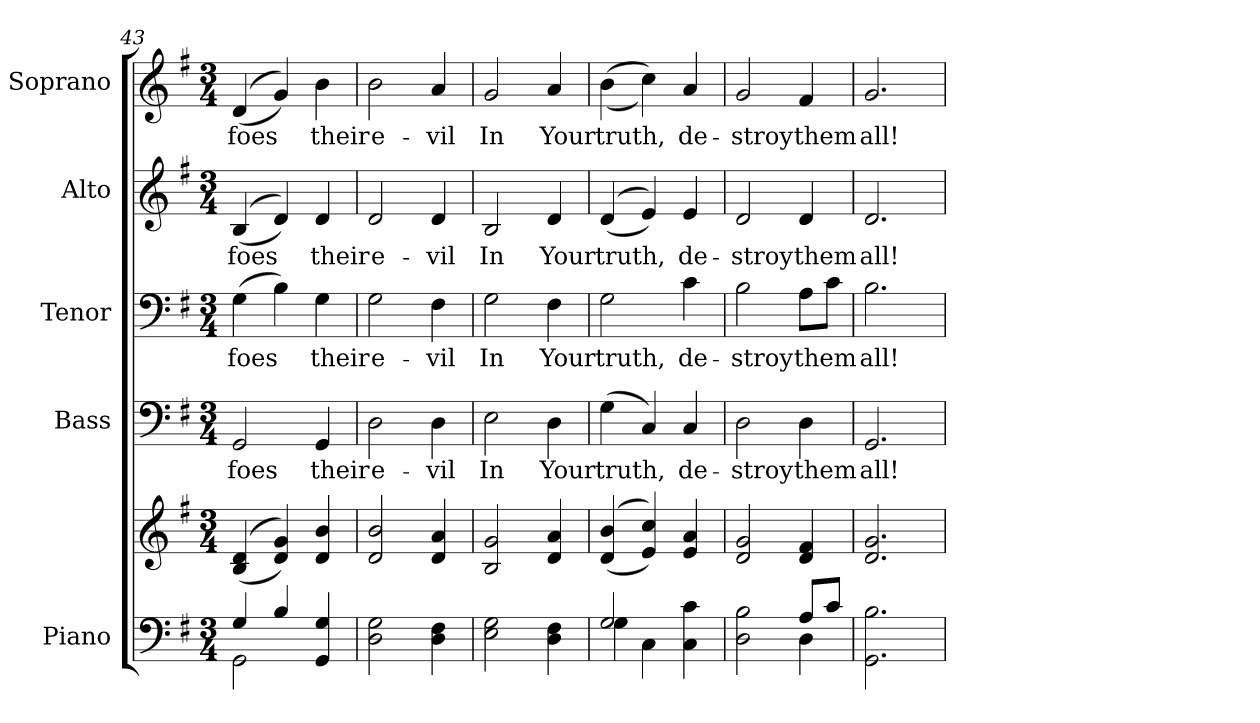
**kern	**kern	**kern	**text	**kern	**text	**kern	**text	**kern	**text
*part5	*part5	*part4	*part4	*part3	*part3	*part2	*part2	*part1	*part1
*staff6	*staff5	*staff4	*staff4	*staff3	*staff3	*staff2	*staff2	*staff1	*staff1
*I"Piano	*	*I"Bass	*	*I"Tenor	*	*I"Alto	*	*I"Soprano	*
*I'Pno.	*	*I'B.	*	*I'T.	*	*I'A.	*	*I'S.	*
*clefF4	*clefG2	*clefF4	*	*clefF4	*	*clefG2	*	*clefG2	*
*k[f#]	*k[f#]	*k[f#]	*	*k[f#]	*	*k[f#]	*	*k[f#]	*
*G:	*G:	*G:	*	*G:	*	*G:	*	*G:	*
*M3/4	*M3/4	*M3/4	*	*M3/4	*	*M3/4	*	*M3/4	*
=43	=43	=43	=43	=43	=43	=43	=43	=43	=43
*^	*	*	*	*	*	*	*	*	*
!	!	!	!	!LO:LY:b:color=#000000	!	!	!	!	!	!
!	!	!	!	!	!	!LO:LY:b:color=#000000	!	!	!	!
!	!	!	!	!	!	!	!	!LO:LY:b:color=#000000	!	!
!	!	!	!	!	!	!	!	!	!	!LO:LY:b:color=#000000
4Gi/	2GGi\	((4Bi/ 4di	2GGi/	foes	(4Gi\	foes	((4Bi/	foes	((4di/	foes
4Bi/	.	4di/ 4gi))	.	.	4Bi\)	.	4di/))	.	4gi/))	.
!	!	!	!	!LO:LY:b:color=#000000	!	!	!	!	!	!
!	!	!	!	!	!	!LO:LY:b:color=#000000	!	!	!	!
!	!	!	!	!	!	!	!	!LO:LY:b:color=#000000	!	!
!	!	!	!	!	!	!	!	!	!	!LO:LY:b:color=#000000
4GGi/ 4Gi	4ryy	4di/ 4bi	4GGi/	their	4Gi\	their	4di/	their	4bi\	their
*v	*v	*	*	*	*	*	*	*	*	*
=44	=44	=44	=44	=44	=44	=44	=44	=44	=44
*^	*	*	*	*	*	*	*	*	*
!	!	!	!	!LO:LY:b:color=#000000	!	!	!	!	!	!
*v	*v	*	*	*	*	*	*	*	*	*
*^	*	*	*	*	*	*	*	*	*
!	!	!	!	!	!	!LO:LY:b:color=#000000	!	!	!	!
*v	*v	*	*	*	*	*	*	*	*	*
*^	*	*	*	*	*	*	*	*	*
!	!	!	!	!	!	!	!	!LO:LY:b:color=#000000	!	!
*v	*v	*	*	*	*	*	*	*	*	*
*^	*	*	*	*	*	*	*	*	*
!	!	!	!	!	!	!	!	!	!	!LO:LY:b:color=#000000
*v	*v	*	*	*	*	*	*	*	*	*
2Di\ 2Gi	2di/ 2bi	2Di\	e-	2Gi\	e-	2di/	e-	2bi\	e-
!	!	!	!LO:LY:b:color=#000000	!	!	!	!	!	!
!	!	!	!	!	!LO:LY:b:color=#000000	!	!	!	!
!	!	!	!	!	!	!	!LO:LY:b:color=#000000	!	!
!	!	!	!	!	!	!	!	!	!LO:LY:b:color=#000000
4Di\ 4F#i	4di/ 4ai	4Di\	-vil	4F#i\	-vil	4di/	-vil	4ai/	-vil
=45	=45	=45	=45	=45	=45	=45	=45	=45	=45
!	!	!	!LO:LY:b:color=#000000	!	!	!	!	!	!
!	!	!	!	!	!LO:LY:b:color=#000000	!	!	!	!
!	!	!	!	!	!	!	!LO:LY:b:color=#000000	!	!
!	!	!	!	!	!	!	!	!	!LO:LY:b:color=#000000
2Ei\ 2Gi	2Bi/ 2gi	2Ei\	In	2Gi\	In	2Bi/	In	2gi/	In
!	!	!	!LO:LY:b:color=#000000	!	!	!	!	!	!
!	!	!	!	!	!LO:LY:b:color=#000000	!	!	!	!
!	!	!	!	!	!	!	!LO:LY:b:color=#000000	!	!
!	!	!	!	!	!	!	!	!	!LO:LY:b:color=#000000
4Di\ 4F#i	4di/ 4ai	4Di\	Your	4F#i\	Your	4di/	Your	4ai/	Your
=46	=46	=46	=46	=46	=46	=46	=46	=46	=46
*^	*	*	*	*	*	*	*	*	*
!	!	!	!	!LO:LY:b:color=#000000	!	!	!	!	!	!
!	!	!	!	!	!	!LO:LY:b:color=#000000	!	!	!	!
!	!	!	!	!	!	!	!	!LO:LY:b:color=#000000	!	!
!	!	!	!	!	!	!	!	!	!	!LO:LY:b:color=#000000
2Gi/	4Gi\	((4di/ 4bi	(4Gi\	truth,	2Gi\	truth,	((4di/	truth,	((4bi\	truth,
.	4Ci\	4ei/ 4cci))	4Ci/)	.	.	.	4ei/))	.	4cci\))	.
!	!	!	!	!LO:LY:b:color=#000000	!	!	!	!	!	!
!	!	!	!	!	!	!LO:LY:b:color=#000000	!	!	!	!
!	!	!	!	!	!	!	!	!LO:LY:b:color=#000000	!	!
!	!	!	!	!	!	!	!	!	!	!LO:LY:b:color=#000000
4Ci\ 4ci	4ryy	4ei/ 4ai	4Ci/	de-	4ci\	de-	4ei/	de-	4ai/	de-
=47	=47	=47	=47	=47	=47	=47	=47	=47	=47	=47
!	!	!	!	!LO:LY:b:color=#000000	!	!	!	!	!	!
!	!	!	!	!	!	!LO:LY:b:color=#000000	!	!	!	!
!	!	!	!	!	!	!	!	!LO:LY:b:color=#000000	!	!
!	!	!	!	!	!	!	!	!	!	!LO:LY:b:color=#000000
2Di\ 2Bi	2ryy	2di/ 2gi	2Di\	-stroy	2Bi\	-stroy	2di/	-stroy	2gi/	-stroy
!	!	!	!	!LO:LY:b:color=#000000	!	!	!	!	!	!
!	!	!	!	!	!	!LO:LY:b:color=#000000	!	!	!	!
!	!	!	!	!	!	!	!	!LO:LY:b:color=#000000	!	!
!	!	!	!	!	!	!	!	!	!	!LO:LY:b:color=#000000
8Ai/L	4Di\	4di/ 4f#i	4Di\	them	8Ai\L	them	4di/	them	4f#i/	them
8ci/J	.	.	.	.	8ci\J	.	.	.	.	.
*v	*v	*	*	*	*	*	*	*	*	*
=48	=48	=48	=48	=48	=48	=48	=48	=48	=48
!	!	!	!LO:LY:b:color=#000000	!	!	!	!	!	!
!	!	!	!	!	!LO:LY:b:color=#000000	!	!	!	!
!	!	!	!	!	!	!	!LO:LY:b:color=#000000	!	!
!	!	!	!	!	!	!	!	!	!LO:LY:b:color=#000000
2.GGi\ 2.Bi	2.di/ 2.gi	2.GGi/	all!	2.Bi\	all!	2.di/	all!	2.gi/	all!
=	=	=	=	=	=	=	=	=	=
*-	*-	*-	*-	*-	*-	*-	*-	*-	*-
